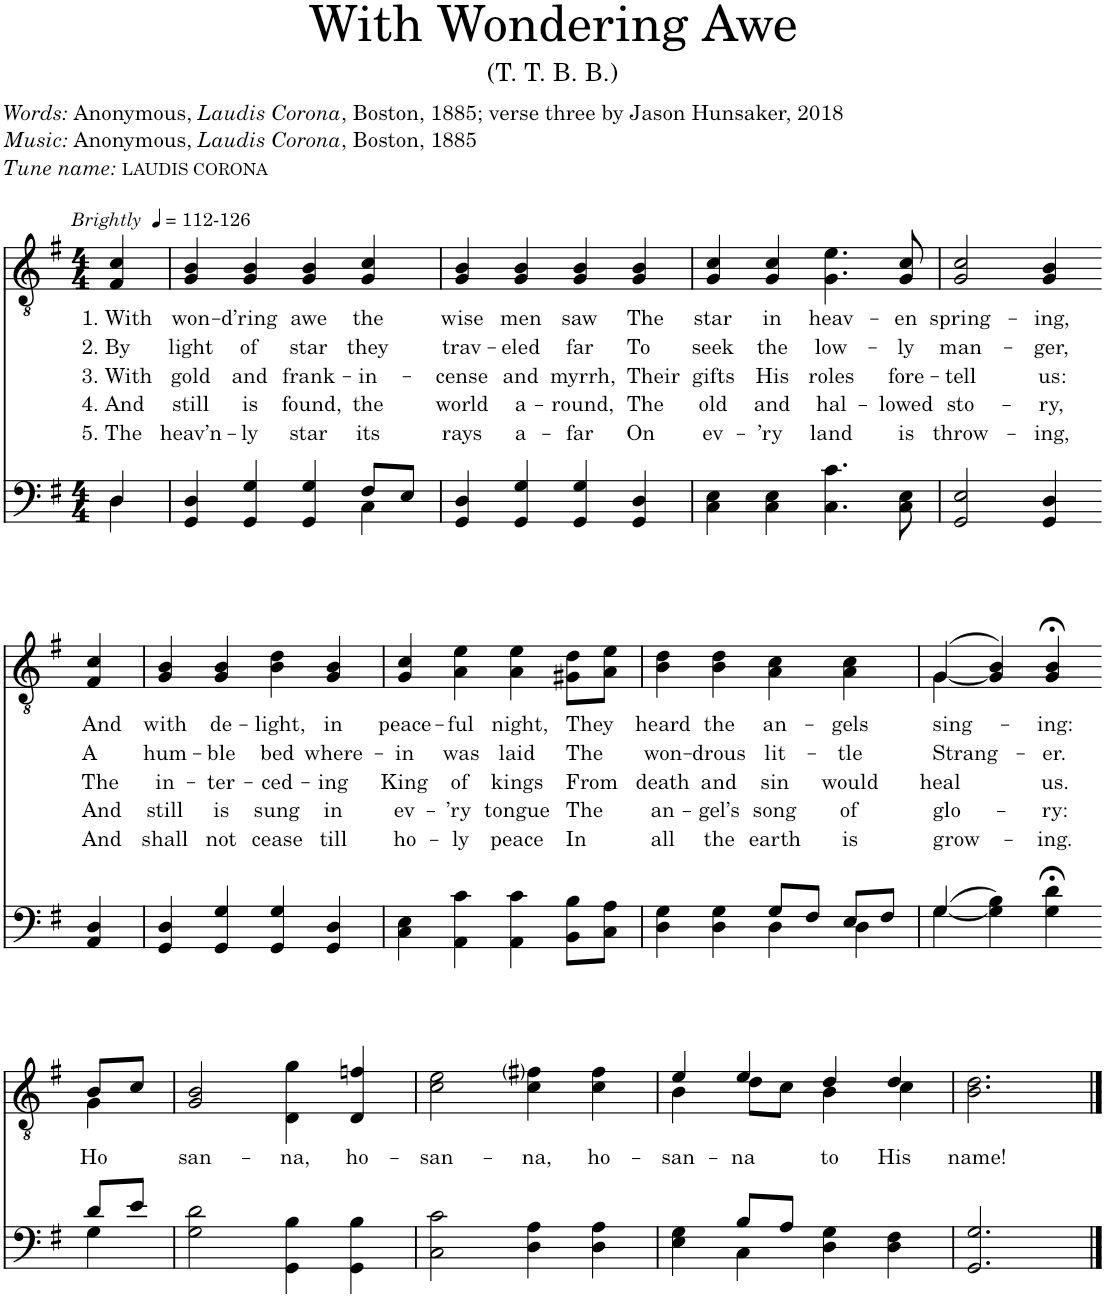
**kern	**kern	**text	**text	**text	**text	**text
*part2	*part1	*part1	*part1	*part1	*part1	*part1
*staff2	*staff1	*staff1	*staff1	*staff1	*staff1	*staff1
*I"Bass	*I"Tenor	*	*	*	*	*
*clefF4	*clefGv2	*	*	*	*	*
*k[f#]	*k[f#]	*	*	*	*	*
*M4/4	*M4/4	*	*	*	*	*
*MM112	*MM112	*	*	*	*	*
=1	=1	=1	=1	=1	=1	=1
*^	*	*	*	*	*	*
!	!	!LO:TX:a:i:t=Brightly	!	!	!	!	!
!	!	!LO:TX:a:t=-126	!	!	!	!	!
!	!	!	!LO:LY:b	!LO:LY:b	!LO:LY:b	!LO:LY:b	!LO:LY:b
4D/	4D\	4F#/ 4c/	1. With	2. By	3. With	4. And	5. The
=2	=2	=2	=2	=2	=2	=2	=2
!	!	!	!LO:LY:b	!LO:LY:b	!LO:LY:b	!LO:LY:b	!LO:LY:b
4GG/ 4D/	4ryy	4G/ 4B/	won-	light	gold	still	heav’n-
!	!	!	!LO:LY:b	!LO:LY:b	!LO:LY:b	!LO:LY:b	!LO:LY:b
4GG/ 4G/	4ryy	4G/ 4B/	-d’ring	of	and	is	-ly
!	!	!	!LO:LY:b	!LO:LY:b	!LO:LY:b	!LO:LY:b	!LO:LY:b
4GG/ 4G/	4ryy	4G/ 4B/	awe	star	frank-	found,	star
!	!	!	!LO:LY:b	!LO:LY:b	!LO:LY:b	!LO:LY:b	!LO:LY:b
8F#/L	4C\	4G/ 4c/	the	they	-in-	the	its
8E/J	.	.	.	.	.	.	.
*v	*v	*	*	*	*	*	*
=3	=3	=3	=3	=3	=3	=3
!	!	!LO:LY:b	!LO:LY:b	!LO:LY:b	!LO:LY:b	!LO:LY:b
4GG/ 4D/	4G/ 4B/	wise	trav-	-cense	world	rays
!	!	!LO:LY:b	!LO:LY:b	!LO:LY:b	!LO:LY:b	!LO:LY:b
4GG/ 4G/	4G/ 4B/	men	-eled	and	a-	a-
!	!	!LO:LY:b	!LO:LY:b	!LO:LY:b	!LO:LY:b	!LO:LY:b
4GG/ 4G/	4G/ 4B/	saw	far	myrrh,	-round,	-far
!	!	!LO:LY:b	!LO:LY:b	!LO:LY:b	!LO:LY:b	!LO:LY:b
4GG/ 4D/	4G/ 4B/	The	To	Their	The	On
=4	=4	=4	=4	=4	=4	=4
!	!	!LO:LY:b	!LO:LY:b	!LO:LY:b	!LO:LY:b	!LO:LY:b
4C\ 4E\	4G/ 4c/	star	seek	gifts	old	ev-
!	!	!LO:LY:b	!LO:LY:b	!LO:LY:b	!LO:LY:b	!LO:LY:b
4C\ 4E\	4G/ 4c/	in	the	His	and	-’ry
!	!	!LO:LY:b	!LO:LY:b	!LO:LY:b	!LO:LY:b	!LO:LY:b
4.C\ 4.c\	4.G\ 4.e\	heav-	low-	roles	hal-	land
!	!	!LO:LY:b	!LO:LY:b	!LO:LY:b	!LO:LY:b	!LO:LY:b
8C\ 8E\	8G/ 8c/	-en	-ly	fore-	-lowed	is
=5	=5	=5	=5	=5	=5	=5
!	!	!LO:LY:b	!LO:LY:b	!LO:LY:b	!LO:LY:b	!LO:LY:b
2GG/ 2E/	2G/ 2c/	spring-	man-	-tell	sto-	throw-
!	!	!LO:LY:b	!LO:LY:b	!LO:LY:b	!LO:LY:b	!LO:LY:b
4GG/'~ 4D/'~	4G/'~ 4B/'~	-ing,	-ger,	us:	-ry,	-ing,
!!LO:LB:g=z
=5X1-	=5X1-	=5X1-	=5X1-	=5X1-	=5X1-	=5X1-
!	!	!LO:LY:b	!LO:LY:b	!LO:LY:b	!LO:LY:b	!LO:LY:b
4AA/ 4D/	4F#/ 4c/	And	A	The	And	And
=6	=6	=6	=6	=6	=6	=6
!	!	!LO:LY:b	!LO:LY:b	!LO:LY:b	!LO:LY:b	!LO:LY:b
4GG/ 4D/	4G/ 4B/	with	hum-	in-	still	shall
!	!	!LO:LY:b	!LO:LY:b	!LO:LY:b	!LO:LY:b	!LO:LY:b
4GG/ 4G/	4G/ 4B/	de-	-ble	-ter-	is	not
!	!	!LO:LY:b	!LO:LY:b	!LO:LY:b	!LO:LY:b	!LO:LY:b
4GG/ 4G/	4B\ 4d\	-light,	bed	-ced-	sung	cease
!	!	!LO:LY:b	!LO:LY:b	!LO:LY:b	!LO:LY:b	!LO:LY:b
4GG/ 4D/	4G/ 4B/	in	where-	-ing	in	till
=7	=7	=7	=7	=7	=7	=7
!	!	!LO:LY:b	!LO:LY:b	!LO:LY:b	!LO:LY:b	!LO:LY:b
4C\ 4E\	4G/ 4c/	peace-	-in	King	ev-	ho-
!	!	!LO:LY:b	!LO:LY:b	!LO:LY:b	!LO:LY:b	!LO:LY:b
4AA\ 4c\	4A\ 4e\	-ful	was	of	-’ry	-ly
!	!	!LO:LY:b	!LO:LY:b	!LO:LY:b	!LO:LY:b	!LO:LY:b
4AA\ 4c\	4A\ 4e\	night,	laid	kings	tongue	peace
!	!	!LO:LY:b	!LO:LY:b	!LO:LY:b	!LO:LY:b	!LO:LY:b
8BB\ 8B\L	8G#X\ 8d\L	They	The	From	The	In
8C\ 8A\J	8A\ 8e\J	.	.	.	.	.
=8	=8	=8	=8	=8	=8	=8
*^	*	*	*	*	*	*
!	!	!	!LO:LY:b	!LO:LY:b	!LO:LY:b	!LO:LY:b	!LO:LY:b
4D\ 4G\	4ryy	4B\ 4d\	heard	won-	death	an-	all
!	!	!	!LO:LY:b	!LO:LY:b	!LO:LY:b	!LO:LY:b	!LO:LY:b
4D\ 4G\	4ryy	4B\ 4d\	the	-drous	and	-gel’s	the
!	!	!	!LO:LY:b	!LO:LY:b	!LO:LY:b	!LO:LY:b	!LO:LY:b
8G/L	4D\	4A\ 4c\	an-	lit-	sin	song	earth
8F#/J	.	.	.	.	.	.	.
!	!	!	!LO:LY:b	!LO:LY:b	!LO:LY:b	!LO:LY:b	!LO:LY:b
8E/L	4D\	4A\ 4c\	-gels	-tle	would	of	is
8F#/J	.	.	.	.	.	.	.
=9	=9	=9	=9	=9	=9	=9	=9
!	!	!	!LO:LY:b	!LO:LY:b	!LO:LY:b	!LO:LY:b	!LO:LY:b
*	*	*^	*	*	*	*	*
(4G/	[4G\	(4G/	[4G\	sing-	Strang-	heal	glo-	grow-
4G\] 4B\)	4ryy	4G/] 4B/)	2ryy	.	.	.	.	.
!	!	!	!	!LO:LY:b	!LO:LY:b	!LO:LY:b	!LO:LY:b	!LO:LY:b
4G\;< 4d\;<	4ryy	4G/;<, 4B/;<,	.	-ing:	-er.	us.	-ry:	ing.
!!LO:LB:g=z	!!
=9X2-	=9X2-	=9X2-	=9X2-	=9X2-	=9X2-	=9X2-	=9X2-	=9X2-
!	!	!	!	!LO:LY:b	!	!	!	!
8d/L	4G\	8B/L	4G\	Ho	.	.	.	.
8e/J	.	8c/J	.	.	.	.	.	.
*v	*v	*	*	*	*	*	*	*
*	*v	*v	*	*	*	*	*
=10	=10	=10	=10	=10	=10	=10
!	!	!LO:LY:b	!	!	!	!
2G\ 2d\	2G/ 2B/	san-	.	.	.	.
!	!	!LO:LY:b	!	!	!	!
4GG\'~ 4B\'~	4D\'~ 4g\'~	-na,	.	.	.	.
!	!	!LO:LY:b	!	!	!	!
4GG\ 4B\	4D/ 4fn/	ho-	.	.	.	.
=11	=11	=11	=11	=11	=11	=11
!	!	!LO:LY:b	!	!	!	!
2C\ 2c\	2c\ 2e\	-san-	.	.	.	.
!	!	!LO:LY:b	!	!	!	!
4D\'~ 4A\'~	4c\'~ 4f#i\'~	-na,	.	.	.	.
!	!	!LO:LY:b	!	!	!	!
4D\ 4A\	4c\ 4f#\	ho-	.	.	.	.
=12	=12	=12	=12	=12	=12	=12
*^	*	*	*	*	*	*
!	!	!	!LO:LY:b	!	!	!	!
*	*	*^	*	*	*	*	*
4E\ 4G\	4ryy	4e/	4B\	-san-	.	.	.	.
!	!	!	!	!LO:LY:b	!	!	!	!
8B/L	4C\	4e/	8d\L	-na	.	.	.	.
8A/J	.	.	8c\J	.	.	.	.	.
!	!	!	!	!LO:LY:b	!	!	!	!
4D\ 4G\	2ryy	4d/	4B\	to	.	.	.	.
!	!	!	!	!LO:LY:b	!	!	!	!
4D\ 4F#\	.	4d/	4c\	His	.	.	.	.
*v	*v	*	*	*	*	*	*	*
=13	=13	=13	=13	=13	=13	=13	=13
!	!	!	!LO:LY:b	!	!	!	!
*	*v	*v	*	*	*	*	*
2.GG/ 2.G/	2.B\ 2.d\	name!	.	.	.	.
==	==	==	==	==	==	==
*-	*-	*-	*-	*-	*-	*-
